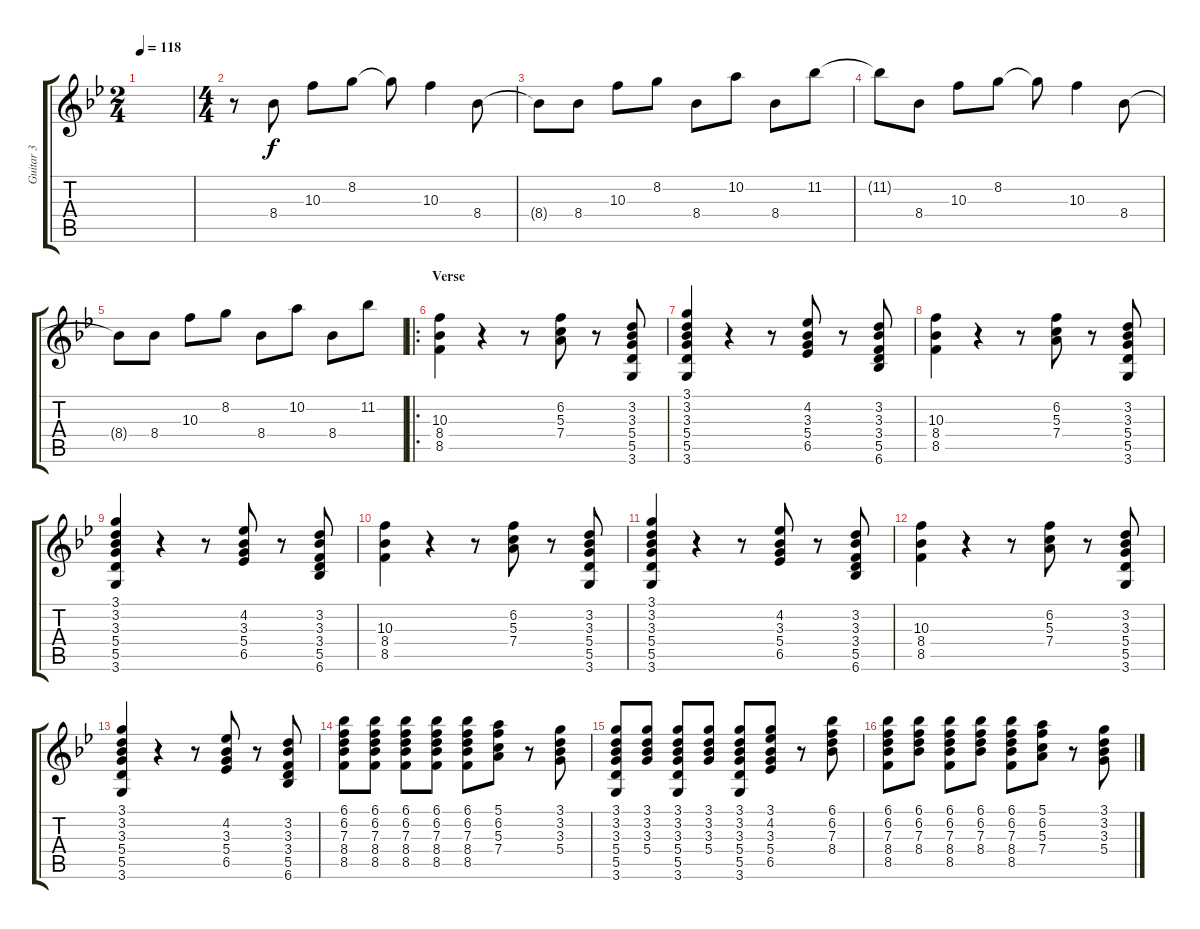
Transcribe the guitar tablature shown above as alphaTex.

\track ("Guitar 3" "Guitar 3") {instrument overdrivenguitar}
\staff {score tabs}
\tuning (E4 B3 G3 D3 A2 E2) {hide}
\ts (2 4)
\tempo 118
\clef g2
\ks bb
|
\ts (4 4)
r.8 8.4.8 10.3.8 8.2.8 8.2{t}.8 10.3.4 8.4.8 |
8.4{t}.8 8.4.8 10.3.8 8.2.8 8.4.8 10.2.8 8.4.8 11.2.8 |
11.2{t}.8 8.4.8 10.3.8 8.2.8 8.2{t}.8 10.3.4 8.4.8 |
8.4{t}.8 8.4.8 10.3.8 8.2.8 8.4.8 10.2.8 8.4.8 11.2.8 |
\ro
\section ("" "Verse")
(10.3 8.4 8.5).4 r.4 r.8 (6.2 5.3 7.4).8 r.8 (3.2 3.3 5.4 5.5 3.6).8 |
(3.1 3.2 3.3 5.4 5.5 3.6).4 r.4 r.8 (4.2 3.3 5.4 6.5).8 r.8 (3.2 3.3 3.4 5.5 6.6).8 |
(10.3 8.4 8.5).4 r.4 r.8 (6.2 5.3 7.4).8 r.8 (3.2 3.3 5.4 5.5 3.6).8 |
(3.1 3.2 3.3 5.4 5.5 3.6).4 r.4 r.8 (4.2 3.3 5.4 6.5).8 r.8 (3.2 3.3 3.4 5.5 6.6).8 |
(10.3 8.4 8.5).4 r.4 r.8 (6.2 5.3 7.4).8 r.8 (3.2 3.3 5.4 5.5 3.6).8 |
(3.1 3.2 3.3 5.4 5.5 3.6).4 r.4 r.8 (4.2 3.3 5.4 6.5).8 r.8 (3.2 3.3 3.4 5.5 6.6).8 |
(10.3 8.4 8.5).4 r.4 r.8 (6.2 5.3 7.4).8 r.8 (3.2 3.3 5.4 5.5 3.6).8 |
(3.1 3.2 3.3 5.4 5.5 3.6).4 r.4 r.8 (4.2 3.3 5.4 6.5).8 r.8 (3.2 3.3 3.4 5.5 6.6).8 |
(6.1 6.2 7.3 8.4 8.5).8 (6.1 6.2 7.3 8.4 8.5).8 (6.1 6.2 7.3 8.4 8.5).8 (6.1 6.2 7.3 8.4 8.5).8 (6.1 6.2 7.3 8.4 8.5).8 (5.1 6.2 5.3 7.4).8 r.8 (3.1 3.2 3.3 5.4).8 |
(3.1 3.2 3.3 5.4 5.5 3.6).8 (3.1 3.2 3.3 5.4).8 (3.1 3.2 3.3 5.4 5.5 3.6).8 (3.1 3.2 3.3 5.4).8 (3.1 3.2 3.3 5.4 5.5 3.6).8 (3.1 4.2 3.3 5.4 6.5).8 r.8 (6.1 6.2 7.3 8.4).8 |
(6.1 6.2 7.3 8.4 8.5).8 (6.1 6.2 7.3 8.4).8 (6.1 6.2 7.3 8.4 8.5).8 (6.1 6.2 7.3 8.4).8 (6.1 6.2 7.3 8.4 8.5).8 (5.1 6.2 5.3 7.4).8 r.8 (3.1 3.2 3.3 5.4).8
